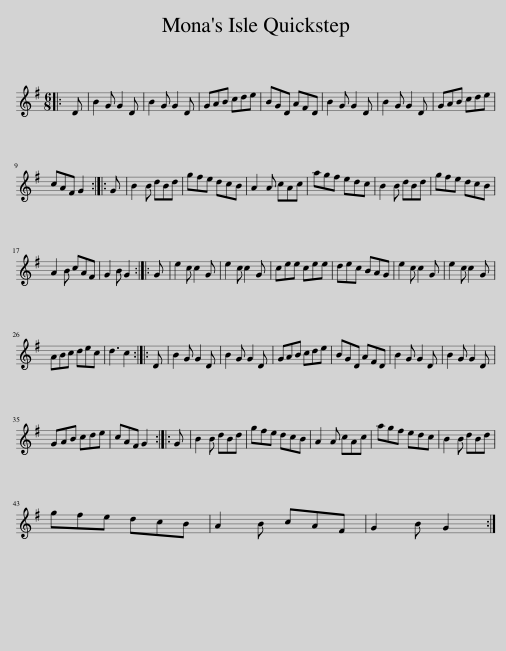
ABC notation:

X:1
L:1/8
M:6/8
I:linebreak $
K:G
V:1 treble
V:1
|: D | B2 G G2 D | B2 G G2 D | GAB cde | BGD AFD | %5
 B2 G G2 D | B2 G G2 D | GAB cde |$ cAF G2 :: G | %10
 B2 B dBd | gfe dcB | A2 A cAc | agf edc | B2 B dBd | %15
 gfe dcB |$ A2 B cAF | G2 B G2 :: G | e2 c c2 G | %20
 e2 c c2 G | cee cee | dec BAG | e2 c c2 G | e2 c c2 G |$ %25
 ABc dec | d3 c2 :: D | B2 G G2 D | B2 G G2 D | %30
 GAB cde | BGD AFD | B2 G G2 D | B2 G G2 D |$ GAB cde | %35
 cAF G2 :: G | B2 B dBd | gfe dcB | A2 A cAc | %40
 agf edc | B2 B dBd |$ gfe dcB | A2 B cAF | G2 B G2 :| %45
